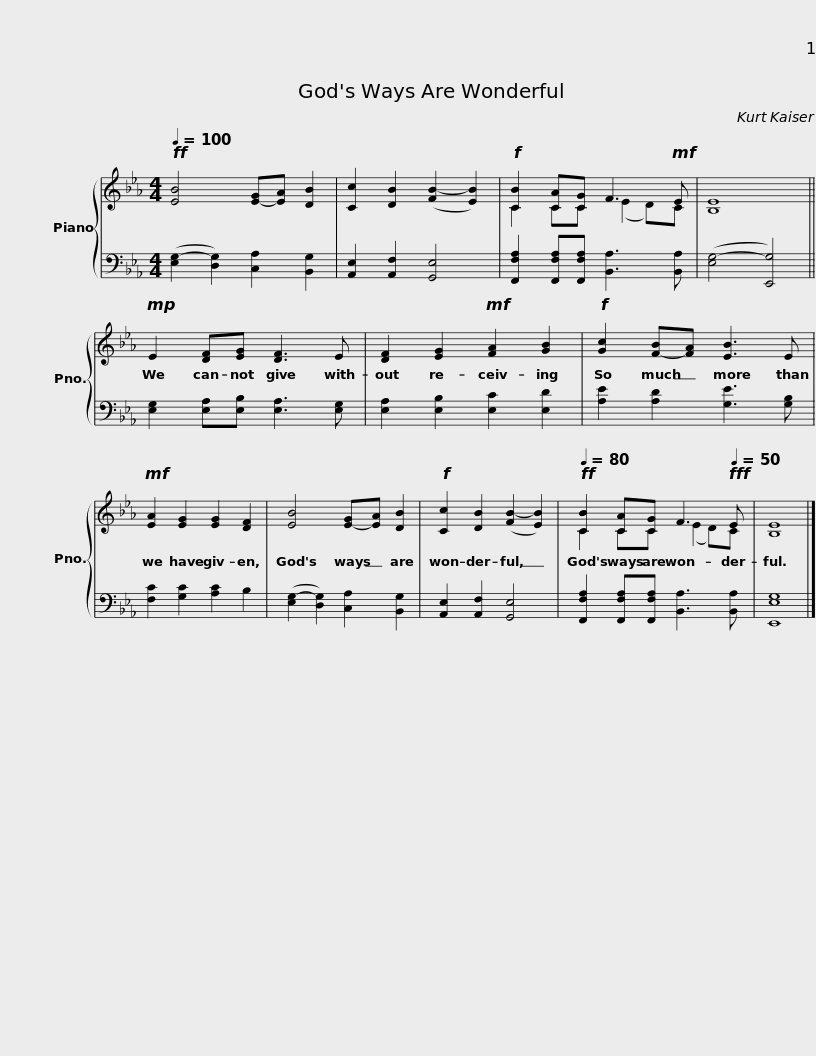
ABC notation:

X:1
%%score { ( 1 3 ) | 2 }
L:1/8
Q:1/4=100
M:4/4
I:linebreak $
K:Eb
V:1 treble
V:3 treble
V:2 bass
V:1
!ff! [EB]4 [E-G][EA] [DB]2 | [Cc]2 [DB]2 ([FB-]2 [EB]2) |!f! [CB]2 [CA][CG] F3!mf! E | [B,E]8 ||!mp! E2 [DF][EG] [DF]3 E |$ %5
 [DF]2 [EG]2!mf! [FA]2 [GB]2 |!f! [Gc]2 [F-B][FA] [EB]3 E |!mf! [EA]2 [EG]2 [EG]2 [DF]2 | [EB]4 [E-G][EA] [DB]2 |!f! [Cc]2 [DB]2 ([FB-]2 [EB]2) |$ %10
[Q:1/4=80]!ff! [CB]2 [CA][CG][Q:1/4=70] F3[Q:1/4=50]!fff! E | [B,E]8 |] %12
V:2
 ([E,G,-]2 [D,G,]2) [C,A,]2 [B,,G,]2 | [A,,E,]2 [A,,F,]2 [G,,E,]4 | [F,,F,A,]2 [F,,F,A,][F,,F,A,] [B,,A,]3 [B,,A,] | ([E,G,-]4 [E,,G,]4) || [E,G,]2 [E,A,][E,B,] [E,A,]3 [E,G,] |$ %5
 [E,A,]2 [E,B,]2 [E,C]2 [E,D]2 | [A,E]2 [A,D]2 [G,E]3 [G,B,] | [F,C]2 [G,C]2 [A,C]2 B,2 | ([E,G,-]2 [D,G,]2) [C,A,]2 [B,,G,]2 | [A,,E,]2 [A,,F,]2 [G,,E,]4 |$ %10
 [F,,F,A,]2 [F,,F,A,][F,,F,A,] [B,,A,]3 [B,,A,] | [E,,E,G,]8 |] %12
V:3
 x8 | x8 | C2 CC (E2 D)C | x8 || x8 |$ %5
 x8 | x8 | x8 | x8 | x8 |$ %10
 C2 CC (E2 D)C | x8 |] %12
